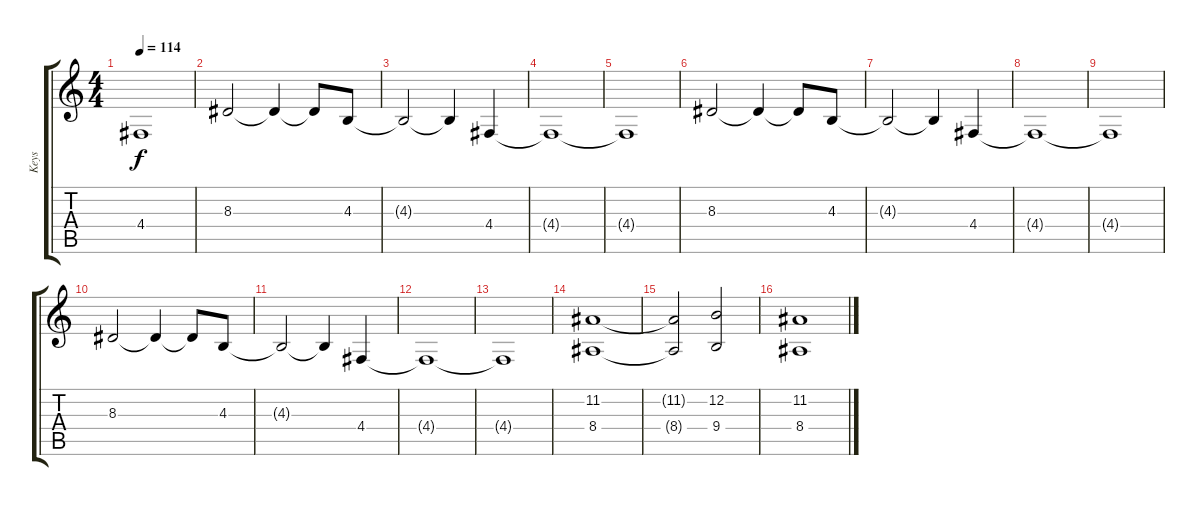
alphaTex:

\track ("Keys" "Keys") {instrument pad2warm}
\staff {score tabs}
\tuning (E4 B3 G3 D3 A2 E2) {hide}
\ts (4 4)
\tempo 114
\clef g2
\ks c
4.4{t}.1{dy f} |
8.3.2 8.3{t}.4 8.3{t}.8 4.3.8 |
4.3{t}.2 4.3{t}.4 4.4.4 |
4.4{t}.1 |
4.4{t}.1 |
8.3.2 8.3{t}.4 8.3{t}.8 4.3.8 |
4.3{t}.2 4.3{t}.4 4.4.4 |
4.4{t}.1 |
4.4{t}.1 |
8.3.2 8.3{t}.4 8.3{t}.8 4.3.8 |
4.3{t}.2 4.3{t}.4 4.4.4 |
4.4{t}.1 |
4.4{t}.1 |
(11.2 8.4).1{volume 14} |
(11.2{t} 8.4{t}).2 (12.2 9.4).2 |
(11.2 8.4).1
